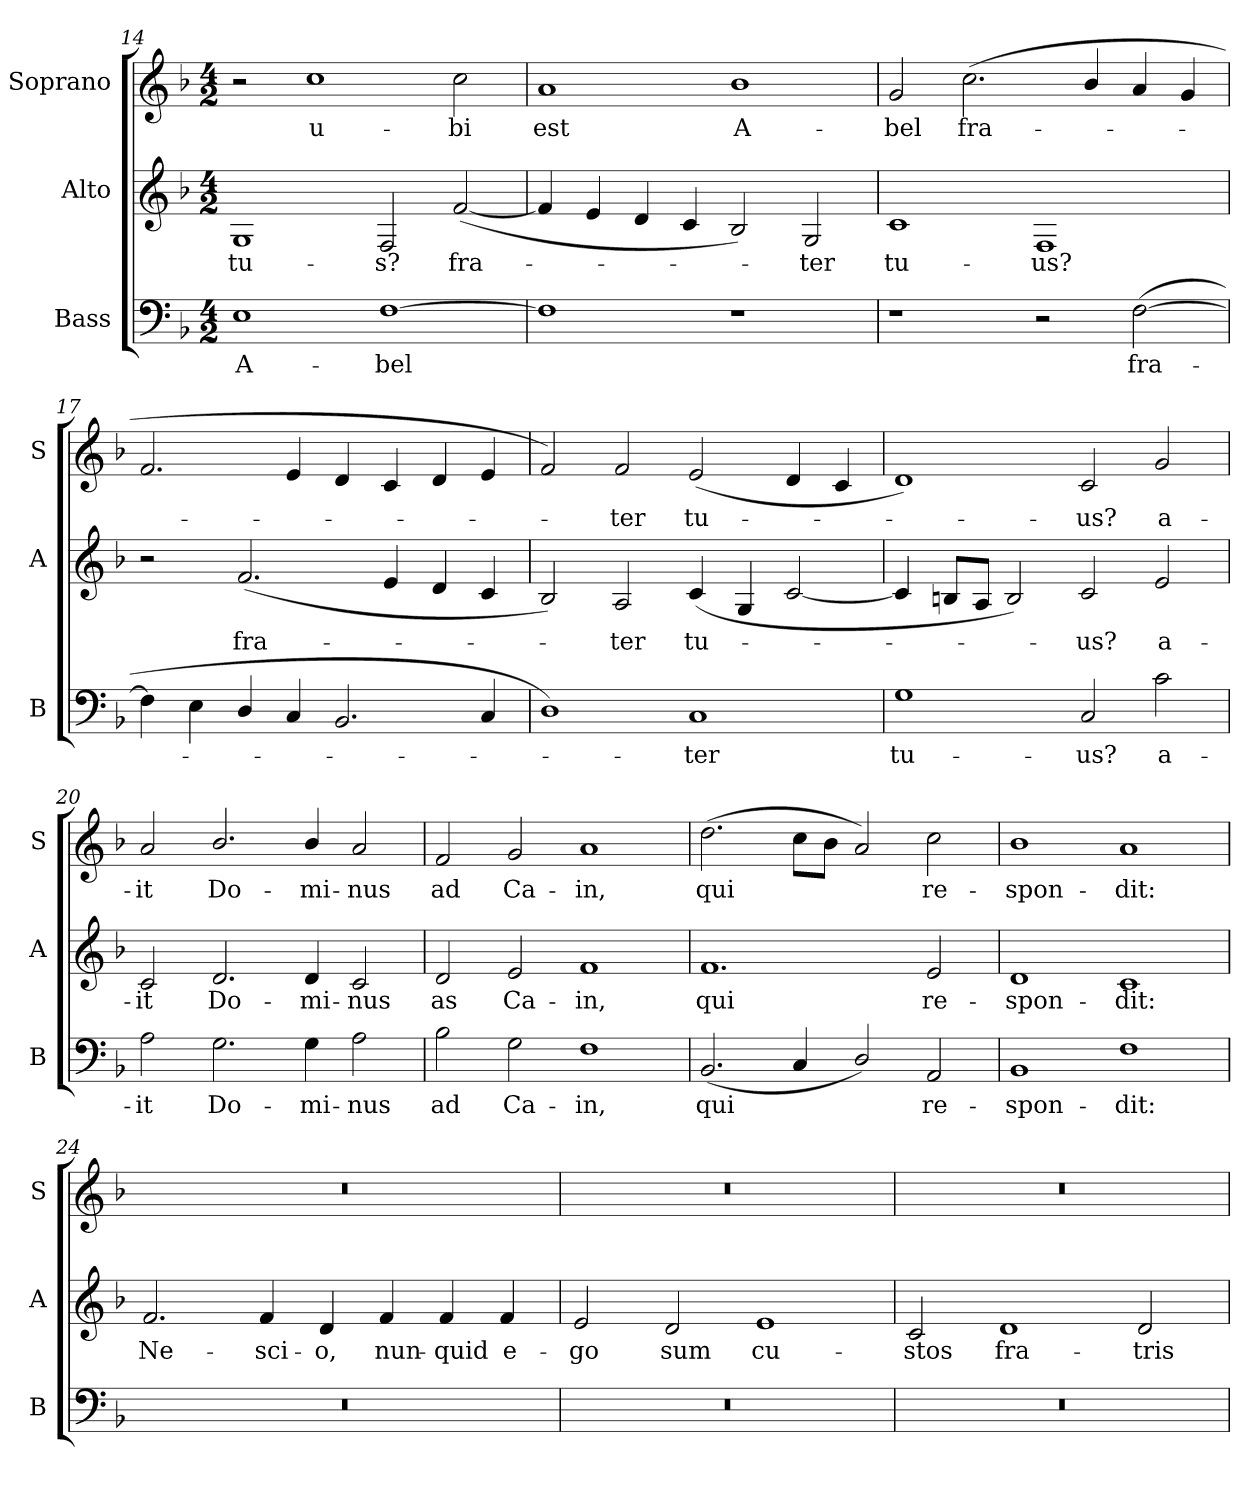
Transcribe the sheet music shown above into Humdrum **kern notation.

**kern	**text	**kern	**text	**kern	**text
*part3	*part3	*part2	*part2	*part1	*part1
*staff3	*staff3	*staff2	*staff2	*staff1	*staff1
*I"Bass	*	*I"Alto	*	*I"Soprano	*
*I'B	*	*I'A	*	*I'S	*
!!LO:LB:g=z
*clefF4	*	*clefG2	*	*clefG2	*
*k[b-]	*	*k[b-]	*	*k[b-]	*
*F:	*	*F:	*	*F:	*
*M4/2	*	*M4/2	*	*M4/2	*
=14	=14	=14	=14	=14	=14
!	!LO:LY:b	!	!LO:LY:b	!	!
1E	A-	1G	tu-	2r	.
!	!	!	!	!	!LO:LY:b
.	.	.	.	1cc	u-
!	!LO:LY:b	!	!LO:LY:b	!	!
[1F	-bel	2F	-s?	.	.
!	!	!	!LO:LY:b	!	!LO:LY:b
.	.	(<[2f	fra-	2cc	-bi
=15	=15	=15	=15	=15	=15
!	!	!	!	!	!LO:LY:b
1F]	.	4f]	.	1a	est
.	.	4e	.	.	.
.	.	4d	.	.	.
.	.	4c	.	.	.
!	!	!	!	!	!LO:LY:b
1r	.	2B-)	.	1b-/	A-
!	!	!	!LO:LY:b	!	!
.	.	2G	ter	.	.
=16	=16	=16	=16	=16	=16
!	!	!	!LO:LY:b	!	!LO:LY:b
1r	.	1c	tu-	2g	-bel
!	!	!	!	!	!LO:LY:b
.	.	.	.	(<2.cc	fra-
!	!	!	!LO:LY:b	!	!
2r	.	1F	-us?	.	.
.	.	.	.	4b-/	.
!	!LO:LY:b	!	!	!	!
(<[2F	fra-	.	.	4a	.
.	.	.	.	4g/	.
=17	=17	=17	=17	=17	=17
4F]	.	2r	.	2.f	.
4E	.	.	.	.	.
!	!	!	!LO:LY:b	!	!
4D/	.	(<2.f	fra-	.	.
4C	.	.	.	4e	.
2.BB-	.	.	.	4d	.
.	.	4e	.	4c	.
.	.	4d	.	4d	.
4C	.	4c	.	4e	.
=18	=18	=18	=18	=18	=18
1D/)	.	2B-)	.	2f)	.
!	!	!	!LO:LY:b	!	!LO:LY:b
.	.	2A	ter	2f	ter
!	!LO:LY:b	!	!LO:LY:b	!	!LO:LY:b
1C	ter	(<4c	tu-	(<2e	tu-
.	.	4G	.	.	.
.	.	[2c	.	4d	.
.	.	.	.	4c	.
=19	=19	=19	=19	=19	=19
!	!LO:LY:b	!	!	!	!
1G	tu-	4c]	.	1d)	.
.	.	8BnL	.	.	.
.	.	8AJ	.	.	.
.	.	2B)	.	.	.
!	!LO:LY:b	!	!LO:LY:b	!	!LO:LY:b
2C	-us?	2c	us?	2c	us?
!	!LO:LY:b	!	!LO:LY:b	!	!LO:LY:b
2c	a-	2e	a-	2g	a-
!!LO:LB:g=z
=20	=20	=20	=20	=20	=20
!	!LO:LY:b	!	!LO:LY:b	!	!LO:LY:b
2A	-it	2c	-it	2a	-it
!	!LO:LY:b	!	!LO:LY:b	!	!LO:LY:b
2.G	Do-	2.d	Do-	2.b-/	Do-
!	!LO:LY:b	!	!LO:LY:b	!	!LO:LY:b
4G	-mi-	4d	-mi-	4b-/	-mi-
!	!LO:LY:b	!	!LO:LY:b	!	!LO:LY:b
2A	-nus	2c	-nus	2a	-nus
=21	=21	=21	=21	=21	=21
!	!LO:LY:b	!	!LO:LY:b	!	!LO:LY:b
2B-	ad	2d	as	2f	ad
!	!LO:LY:b	!	!LO:LY:b	!	!LO:LY:b
2G	Ca-	2e	Ca-	2g	Ca-
!	!LO:LY:b	!	!LO:LY:b	!	!LO:LY:b
1F	-in,	1f	-in,	1a	-in,
=22	=22	=22	=22	=22	=22
!	!LO:LY:b	!	!LO:LY:b	!	!LO:LY:b
(<2.BB-	qui	1.f	qui	(>2.dd	qui
4C	.	.	.	8ccL	.
.	.	.	.	8b-J	.
2D/)	.	.	.	2a)	.
!	!LO:LY:b	!	!LO:LY:b	!	!LO:LY:b
2AA	re-	2e	re-	2cc	re-
=23	=23	=23	=23	=23	=23
!	!LO:LY:b	!	!LO:LY:b	!	!LO:LY:b
1BB-	-spon-	1d	-spon-	1b-/	-spon-
!	!LO:LY:b	!	!LO:LY:b	!	!LO:LY:b
1F	-dit:	1c	-dit:	1a	-dit:
=24	=24	=24	=24	=24	=24
!	!	!	!LO:LY:b	!	!
0r	.	2.f	Ne-	0r	.
!	!	!	!LO:LY:b	!	!
.	.	4f	-sci-	.	.
!	!	!	!LO:LY:b	!	!
.	.	4d	-o,	.	.
!	!	!	!LO:LY:b	!	!
.	.	4f	nun-	.	.
!	!	!	!LO:LY:b	!	!
.	.	4f	-quid	.	.
!	!	!	!LO:LY:b	!	!
.	.	4f	e-	.	.
=25	=25	=25	=25	=25	=25
!	!	!	!LO:LY:b	!	!
0r	.	2e	-go	0r	.
!	!	!	!LO:LY:b	!	!
.	.	2d	sum	.	.
!	!	!	!LO:LY:b	!	!
.	.	1e	cu-	.	.
=26	=26	=26	=26	=26	=26
!	!	!	!LO:LY:b	!	!
0r	.	2c	-stos	0r	.
!	!	!	!LO:LY:b	!	!
.	.	1d	fra-	.	.
!	!	!	!LO:LY:b	!	!
.	.	2d	-tris	.	.
=	=	=	=	=	=
*-	*-	*-	*-	*-	*-
